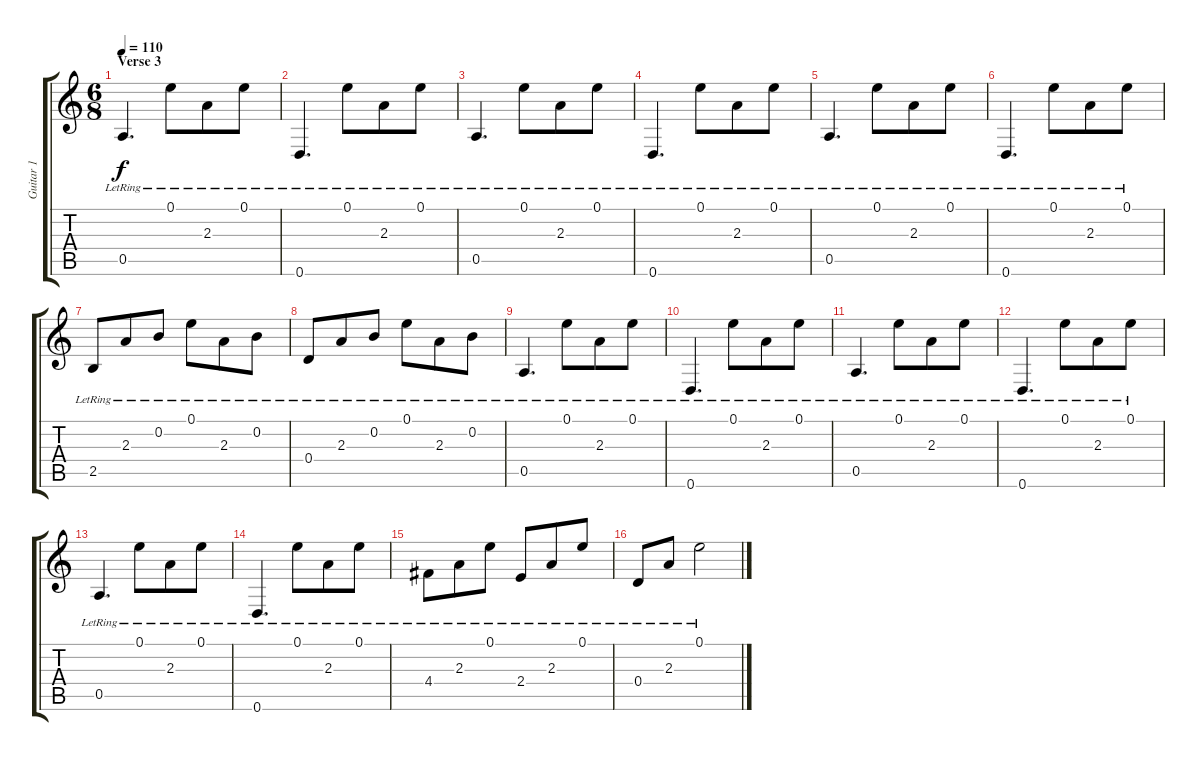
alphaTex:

\track ("Guitar 1" "Guitar 1") {instrument electricguitarclean}
\staff {score tabs}
\tuning (E4 B3 G3 D3 A2 D2) {hide}
\ts (6 8)
\section ("" "Verse 3")
\tempo 110
\clef g2
\ks c
0.5{lr}.4{d dy f instrument electricguitarclean} 0.1{lr}.8 2.3{lr}.8 0.1{lr}.8 |
0.6{lr}.4{d} 0.1{lr}.8 2.3{lr}.8 0.1{lr}.8 |
0.5{lr}.4{d} 0.1{lr}.8 2.3{lr}.8 0.1{lr}.8 |
0.6{lr}.4{d} 0.1{lr}.8 2.3{lr}.8 0.1{lr}.8 |
0.5{lr}.4{d} 0.1{lr}.8 2.3{lr}.8 0.1{lr}.8 |
0.6{lr}.4{d} 0.1{lr}.8 2.3{lr}.8 0.1{lr}.8 |
2.5{lr}.8 2.3{lr}.8 0.2{lr}.8 0.1{lr}.8 2.3{lr}.8 0.2{lr}.8 |
0.4{lr}.8 2.3{lr}.8 0.2{lr}.8 0.1{lr}.8 2.3{lr}.8 0.2{lr}.8 |
0.5{lr}.4{d} 0.1{lr}.8 2.3{lr}.8 0.1{lr}.8 |
0.6{lr}.4{d} 0.1{lr}.8 2.3{lr}.8 0.1{lr}.8 |
0.5{lr}.4{d} 0.1{lr}.8 2.3{lr}.8 0.1{lr}.8 |
0.6{lr}.4{d} 0.1{lr}.8 2.3{lr}.8 0.1{lr}.8 |
0.5{lr}.4{d} 0.1{lr}.8 2.3{lr}.8 0.1{lr}.8 |
0.6{lr}.4{d} 0.1{lr}.8 2.3{lr}.8 0.1{lr}.8 |
4.4{lr}.8 2.3{lr}.8 0.1{lr}.8 2.4{lr}.8 2.3{lr}.8 0.1{lr}.8 |
0.4{lr}.8 2.3{lr}.8 0.1{lr}.2
